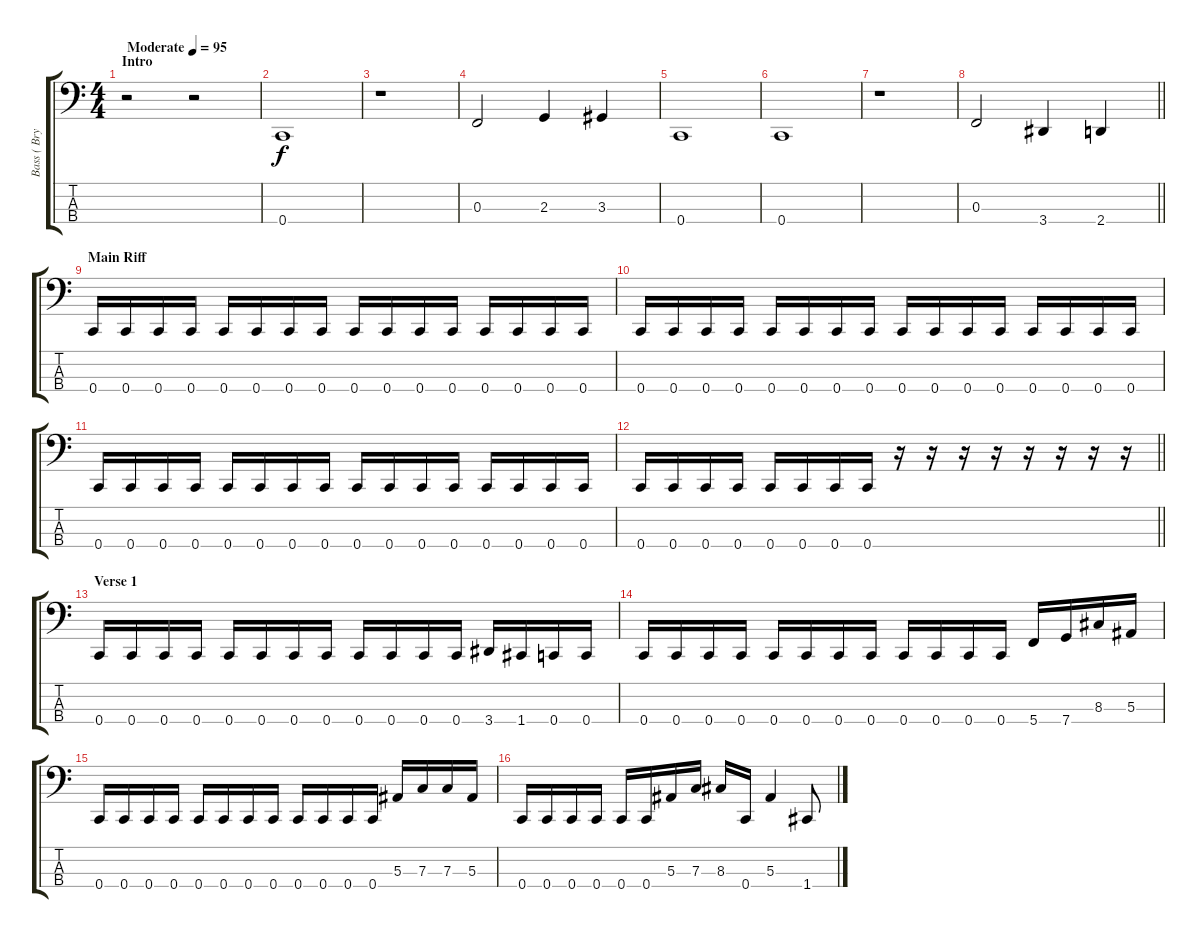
\track ("Bass ( Bryan Richie )" "Bass ( Bry") {instrument electricbasspick}
\staff {score tabs}
\tuning (Eb2 Bb1 F1 C1) {hide}
\ts (4 4)
\section ("" "Intro")
\tempo (95 "Moderate")
\clef f4
\ks c
r.2{dy f instrument electricbasspick} r.2 |
0.4.1 |
r.1 |
0.3.2 2.3.4 3.3.4 |
0.4.1 |
0.4.1 |
r.1 |
\barLineRight lightlight
0.3.2 3.4.4 2.4.4 |
\section ("" "Main Riff")
0.4.16 0.4.16 0.4.16 0.4.16 0.4.16 0.4.16 0.4.16 0.4.16 0.4.16 0.4.16 0.4.16 0.4.16 0.4.16 0.4.16 0.4.16 0.4.16 |
0.4.16 0.4.16 0.4.16 0.4.16 0.4.16 0.4.16 0.4.16 0.4.16 0.4.16 0.4.16 0.4.16 0.4.16 0.4.16 0.4.16 0.4.16 0.4.16 |
0.4.16 0.4.16 0.4.16 0.4.16 0.4.16 0.4.16 0.4.16 0.4.16 0.4.16 0.4.16 0.4.16 0.4.16 0.4.16 0.4.16 0.4.16 0.4.16 |
\barLineRight lightlight
0.4.16 0.4.16 0.4.16 0.4.16 0.4.16 0.4.16 0.4.16 0.4.16 r.16 r.16 r.16 r.16 r.16 r.16 r.16 r.16 |
\section ("" "Verse 1")
0.4.16 0.4.16 0.4.16 0.4.16 0.4.16 0.4.16 0.4.16 0.4.16 0.4.16 0.4.16 0.4.16 0.4.16 3.4.16 1.4.16 0.4.16 0.4.16 |
0.4.16 0.4.16 0.4.16 0.4.16 0.4.16 0.4.16 0.4.16 0.4.16 0.4.16 0.4.16 0.4.16 0.4.16 5.4.16 7.4.16 8.3.16 5.3.16 |
0.4.16 0.4.16 0.4.16 0.4.16 0.4.16 0.4.16 0.4.16 0.4.16 0.4.16 0.4.16 0.4.16 0.4.16 5.3.16 7.3.16 7.3.16 5.3.16 |
0.4.16 0.4.16 0.4.16 0.4.16 0.4.16 0.4.16 5.3.16 7.3.16 8.3.16 0.4.16 5.3.4 1.4.8
